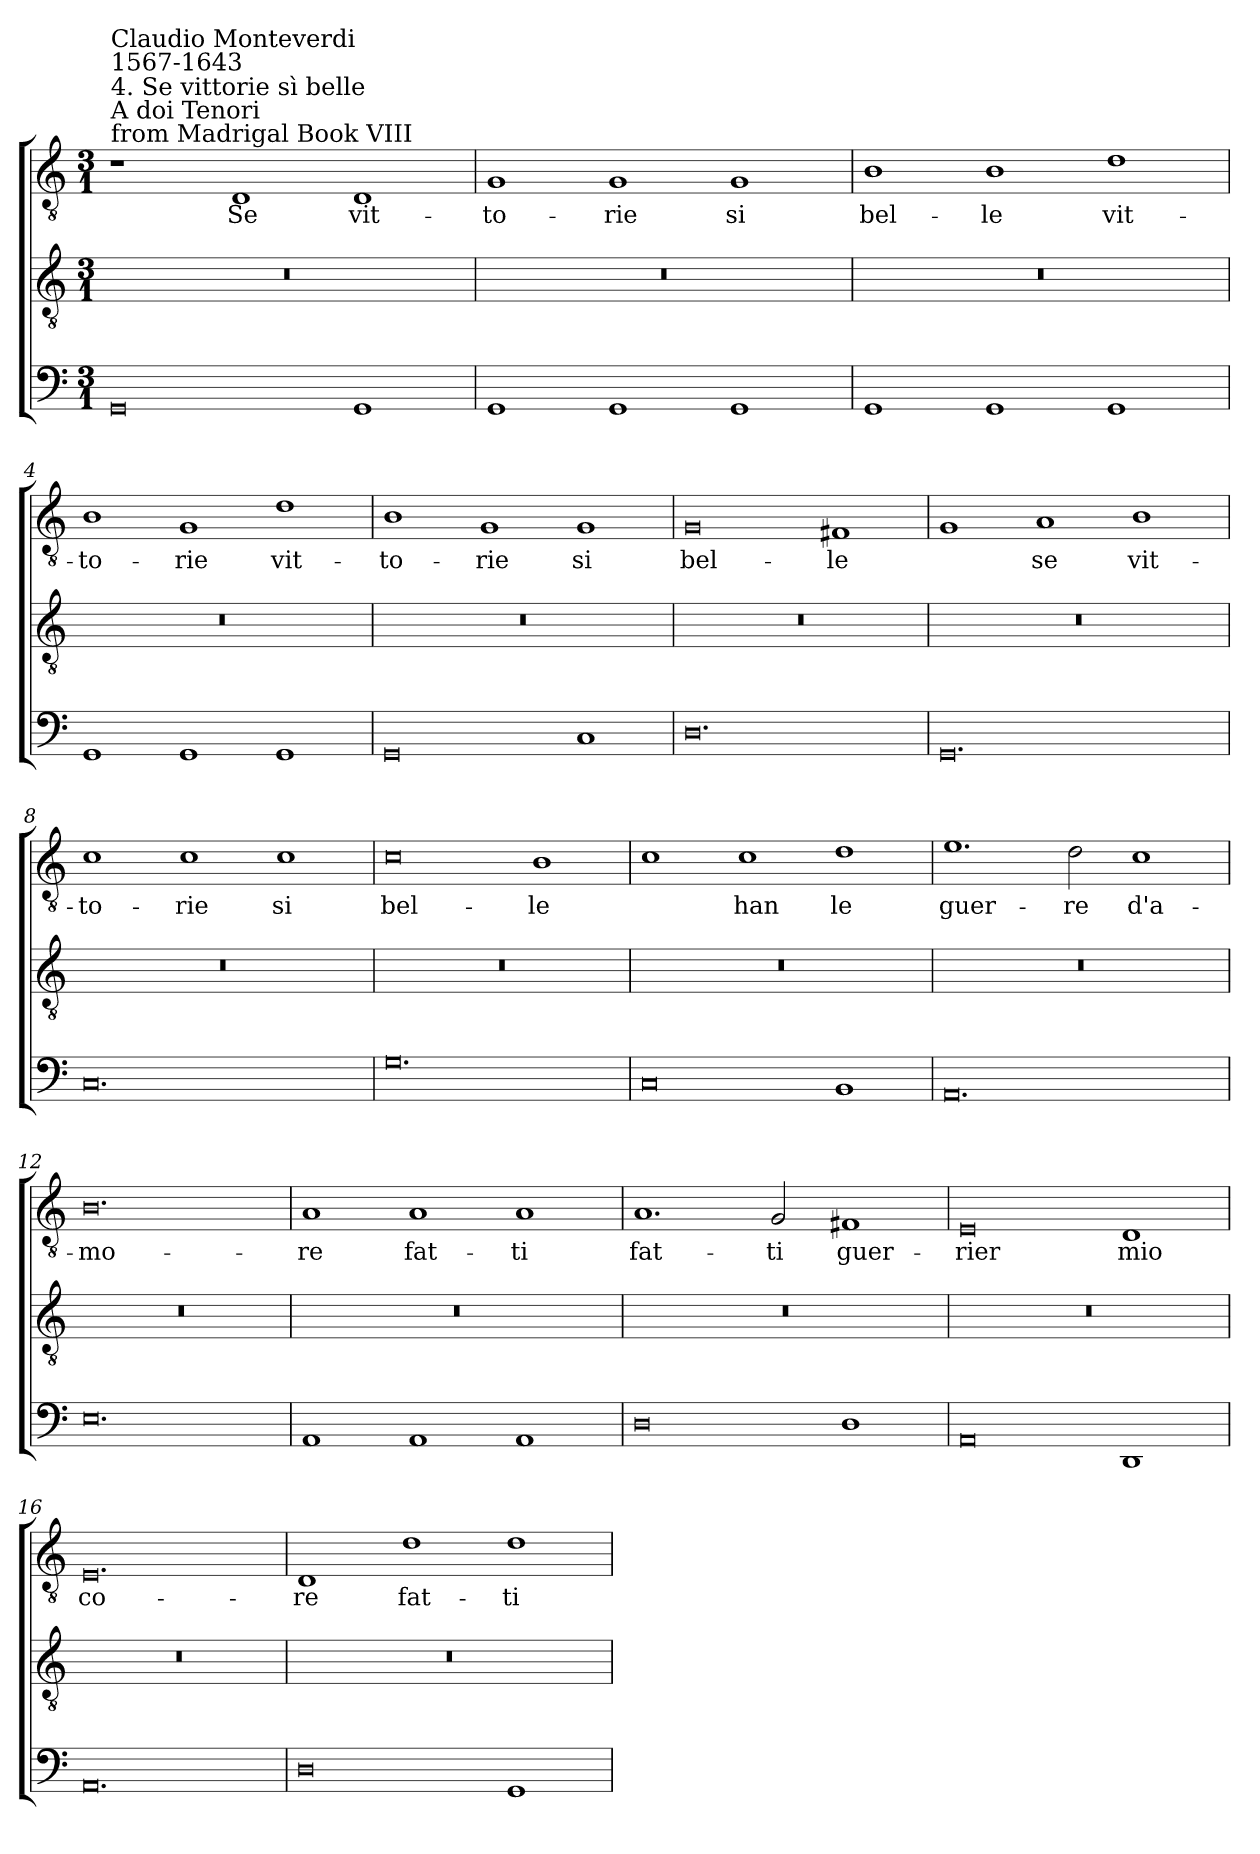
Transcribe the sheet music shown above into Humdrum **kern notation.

**kern	**kern	**kern	**text
*part3	*part2	*part1	*part1
*staff3	*staff2	*staff1	*staff1
*clefF4	*clefGv2	*clefGv2	*
*k[]	*k[]	*k[]	*
*C:	*C:	*C:	*
*M3/1	*M3/1	*M3/1	*
=1	=1	=1	=1
!	!	!LO:TX:a:t=4. Se vittorie sì belle\nA doi Tenori\nfrom Madrigal Book VIII	!
!	!	!LO:TX:a:t=Claudio Monteverdi\n1567-1643	!
0GG	0.r	1r	.
!	!	!	!LO:LY:b
.	.	1D	Se
!	!	!	!LO:LY:b
1GG	.	1D	vit-
=2	=2	=2	=2
!	!	!	!LO:LY:b
1GG	0.r	1G	-to-
!	!	!	!LO:LY:b
1GG	.	1G	-rie
!	!	!	!LO:LY:b
1GG	.	1G	si
=3	=3	=3	=3
!	!	!	!LO:LY:b
1GG	0.r	1B	bel-
!	!	!	!LO:LY:b
1GG	.	1B	-le
!	!	!	!LO:LY:b
1GG	.	1d	vit-
=4	=4	=4	=4
!	!	!	!LO:LY:b
1GG	0.r	1B	-to-
!	!	!	!LO:LY:b
1GG	.	1G	-rie
!	!	!	!LO:LY:b
1GG	.	1d	vit-
!!LO:LB:g=z
=5	=5	=5	=5
!	!	!	!LO:LY:b
0GG	0.r	1B	-to-
!	!	!	!LO:LY:b
.	.	1G	-rie
!	!	!	!LO:LY:b
1C	.	1G	si
=6	=6	=6	=6
!	!	!	!LO:LY:b
0.D	0.r	0G	bel-
!	!	!	!LO:LY:b
.	.	1F#X	-le
=7	=7	=7	=7
0.GG	0.r	1G	.
!	!	!	!LO:LY:b
.	.	1A	se
!	!	!	!LO:LY:b
.	.	1B	vit-
=8	=8	=8	=8
!	!	!	!LO:LY:b
0.C	0.r	1c	-to-
!	!	!	!LO:LY:b
.	.	1c	-rie
!	!	!	!LO:LY:b
.	.	1c	si
!!LO:LB:g=z
=9	=9	=9	=9
!	!	!	!LO:LY:b
0.G	0.r	0c	bel-
!	!	!	!LO:LY:b
.	.	1B	-le
=10	=10	=10	=10
0C	0.r	1c	.
!	!	!	!LO:LY:b
.	.	1c	han
!	!	!	!LO:LY:b
1BB	.	1d	le
=11	=11	=11	=11
!	!	!	!LO:LY:b
0.AA	0.r	1.e	guer-
!	!	!	!LO:LY:b
.	.	2d\	-re
!	!	!	!LO:LY:b
.	.	1c	d'a-
=12	=12	=12	=12
!	!	!	!LO:LY:b
0.E	0.r	0.B	-mo-
=13	=13	=13	=13
!	!	!	!LO:LY:b
1AA	0.r	1A	-re
!	!	!	!LO:LY:b
1AA	.	1A	fat-
!	!	!	!LO:LY:b
1AA	.	1A	-ti
!!LO:LB:g=z
=14	=14	=14	=14
!	!	!	!LO:LY:b
0D	0.r	1.A	fat-
!	!	!	!LO:LY:b
.	.	2G/	-ti
!	!	!	!LO:LY:b
1D	.	1F#X	guer-
=15	=15	=15	=15
!	!	!	!LO:LY:b
0AA	0.r	0E	-rier
!	!	!	!LO:LY:b
1DD	.	1D	mio
=16	=16	=16	=16
!	!	!	!LO:LY:b
0.AA	0.r	0.E	co-
=17	=17	=17	=17
!	!	!	!LO:LY:b
0D	0.r	1D	-re
!	!	!	!LO:LY:b
.	.	1d	fat-
!	!	!	!LO:LY:b
1GG	.	1d	-ti
=	=	=	=
*-	*-	*-	*-
